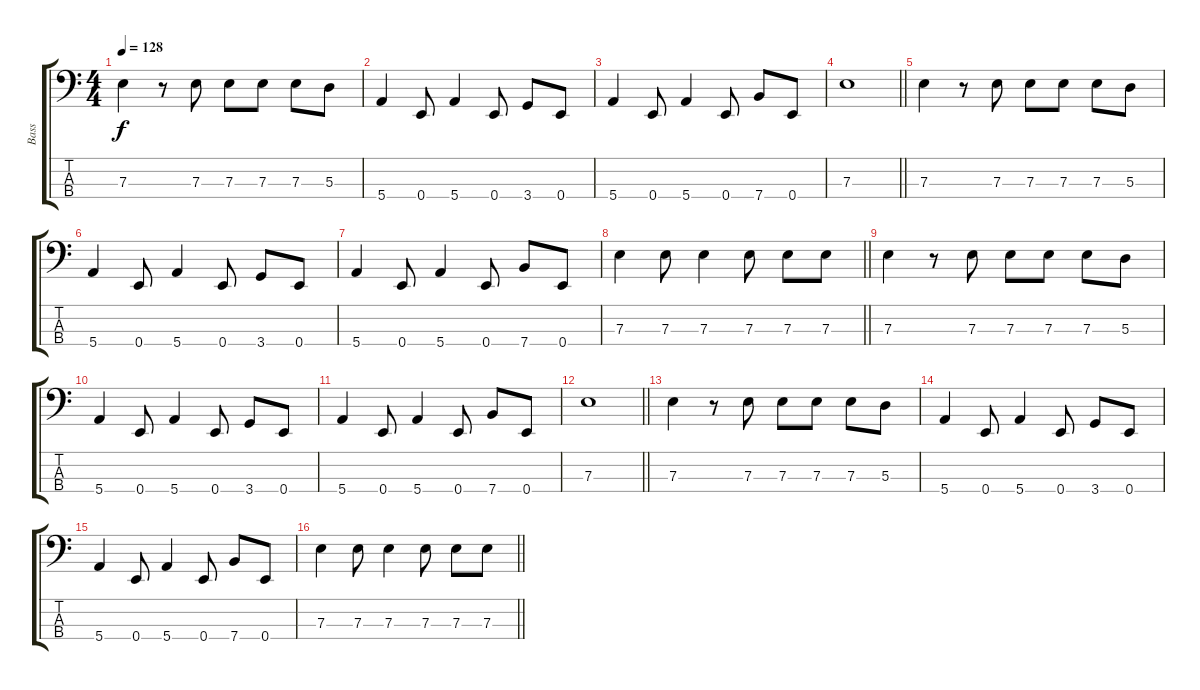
\track ("Bass" "Bass") {instrument electricbassfinger}
\staff {score tabs}
\tuning (G2 D2 A1 E1) {hide}
\ts (4 4)
\tempo 128
\clef f4
\ks c
7.3.4{dy f} r.8 7.3.8 7.3.8 7.3.8 7.3.8 5.3.8 |
5.4.4 0.4.8 5.4.4 0.4.8 3.4.8 0.4.8 |
5.4.4 0.4.8 5.4.4 0.4.8 7.4.8 0.4.8 |
\barLineRight lightlight
7.3.1 |
7.3.4 r.8 7.3.8 7.3.8 7.3.8 7.3.8 5.3.8 |
5.4.4 0.4.8 5.4.4 0.4.8 3.4.8 0.4.8 |
5.4.4 0.4.8 5.4.4 0.4.8 7.4.8 0.4.8 |
\barLineRight lightlight
7.3.4 7.3.8 7.3.4 7.3.8 7.3.8 7.3.8 |
7.3.4 r.8 7.3.8 7.3.8 7.3.8 7.3.8 5.3.8 |
5.4.4 0.4.8 5.4.4 0.4.8 3.4.8 0.4.8 |
5.4.4 0.4.8 5.4.4 0.4.8 7.4.8 0.4.8 |
\barLineRight lightlight
7.3.1 |
7.3.4 r.8 7.3.8 7.3.8 7.3.8 7.3.8 5.3.8 |
5.4.4 0.4.8 5.4.4 0.4.8 3.4.8 0.4.8 |
5.4.4 0.4.8 5.4.4 0.4.8 7.4.8 0.4.8 |
\barLineRight lightlight
7.3.4 7.3.8 7.3.4 7.3.8 7.3.8 7.3.8
